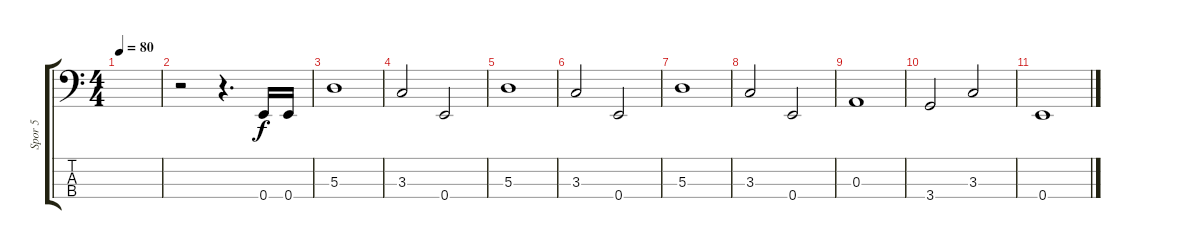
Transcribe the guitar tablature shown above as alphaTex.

\track ("Spor 5" "Spor 5") {instrument electricbassfinger}
\staff {score tabs}
\tuning (G2 D2 A1 E1) {hide}
\ts (4 4)
\tempo 80
\clef f4
\ks c
|
r.2 r.4{d} 0.4.16 0.4.16 |
5.3.1 |
3.3.2 0.4.2 |
5.3.1 |
3.3.2 0.4.2 |
5.3.1 |
3.3.2 0.4.2 |
0.3.1 |
3.4.2 3.3.2 |
0.4.1
